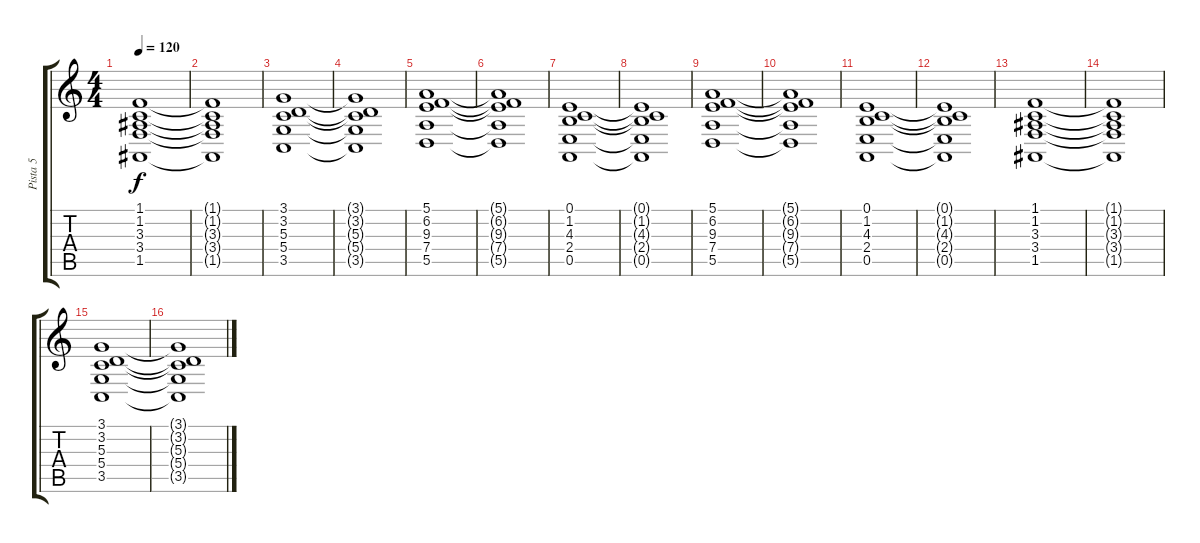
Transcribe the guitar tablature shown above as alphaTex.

\track ("Pista 5" "Pista 5") {instrument stringensemble1}
\staff {score tabs}
\tuning (E4 B3 G3 D3 A2 E2) {hide}
\ts (4 4)
\tempo 120
\clef g2
\ks c
(1.1 1.2 3.3 3.4 1.5).1{dy f} |
(1.1{t} 1.2{t} 3.3{t} 3.4{t} 1.5{t}).1 |
(3.1 3.2 5.3 5.4 3.5).1 |
(3.1{t} 3.2{t} 5.3{t} 5.4{t} 3.5{t}).1 |
(5.1 6.2 9.3 7.4 5.5).1 |
(5.1{t} 6.2{t} 9.3{t} 7.4{t} 5.5{t}).1 |
(0.1 1.2 4.3 2.4 0.5).1 |
(0.1{t} 1.2{t} 4.3{t} 2.4{t} 0.5{t}).1 |
(5.1 6.2 9.3 7.4 5.5).1 |
(5.1{t} 6.2{t} 9.3{t} 7.4{t} 5.5{t}).1 |
(0.1 1.2 4.3 2.4 0.5).1 |
(0.1{t} 1.2{t} 4.3{t} 2.4{t} 0.5{t}).1 |
(1.1 1.2 3.3 3.4 1.5).1 |
(1.1{t} 1.2{t} 3.3{t} 3.4{t} 1.5{t}).1 |
(3.1 3.2 5.3 5.4 3.5).1 |
(3.1{t} 3.2{t} 5.3{t} 5.4{t} 3.5{t}).1
